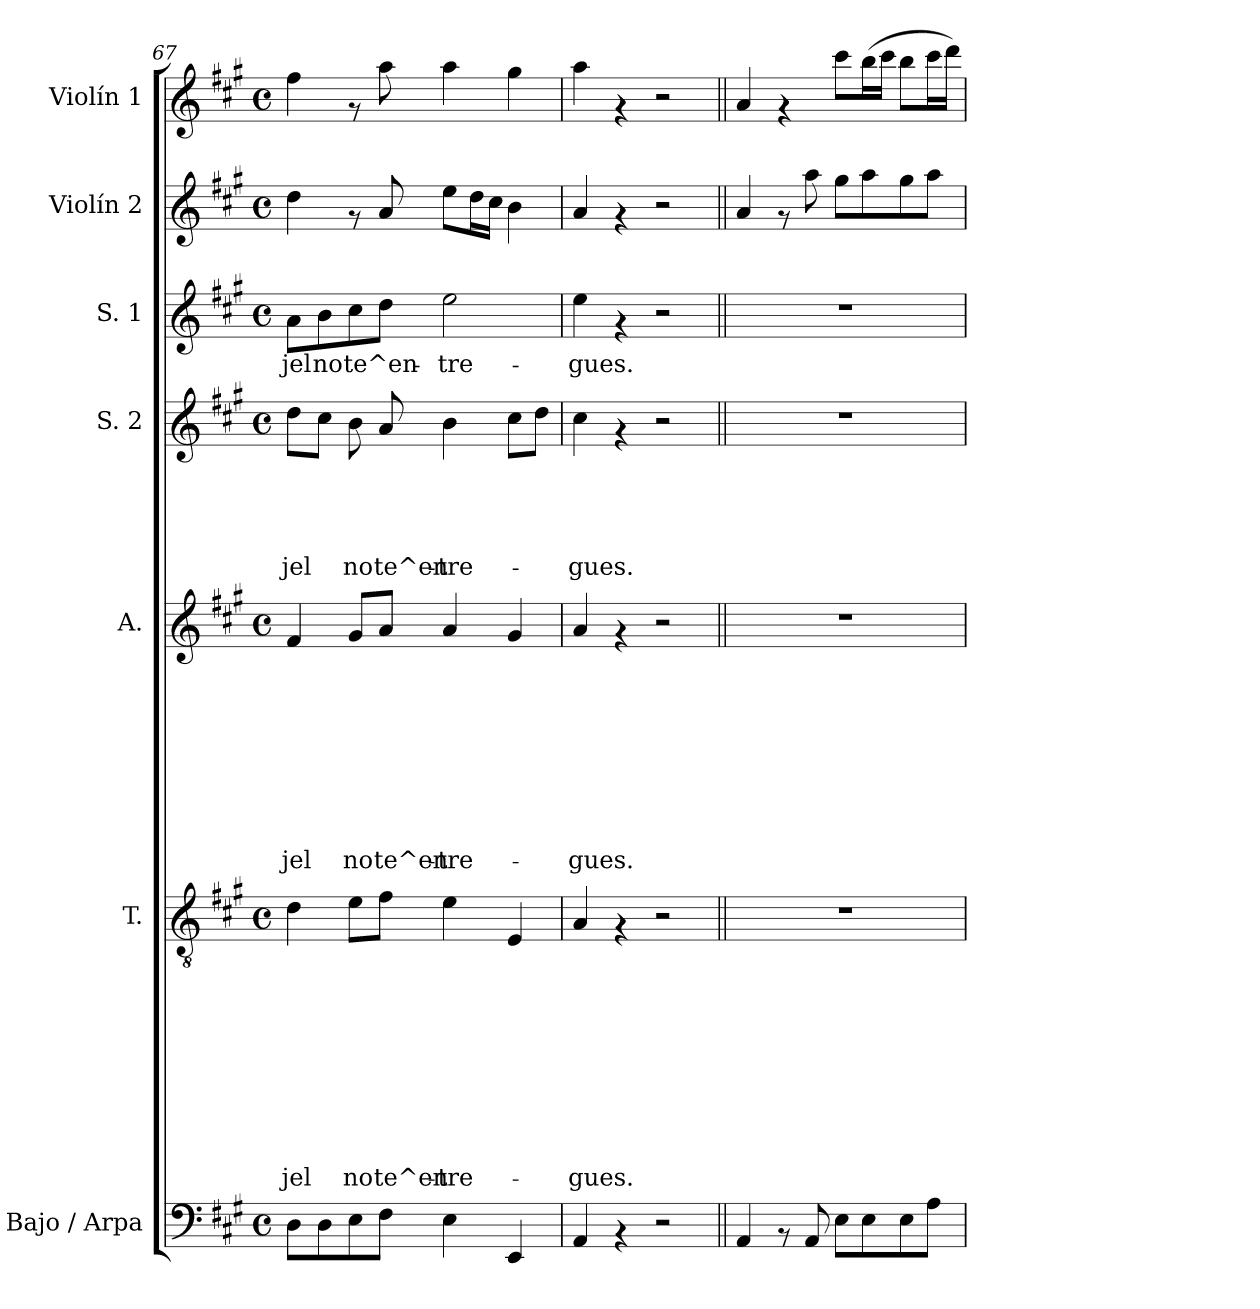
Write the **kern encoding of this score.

**kern	**kern	**text	**text	**text	**text	**text	**text	**text	**text	**text	**text	**kern	**text	**text	**text	**text	**text	**text	**text	**text	**text	**kern	**text	**text	**text	**text	**text	**kern	**text	**kern	**kern
*part7	*part6	*part6	*part6	*part6	*part6	*part6	*part6	*part6	*part6	*part6	*part6	*part5	*part5	*part5	*part5	*part5	*part5	*part5	*part5	*part5	*part5	*part4	*part4	*part4	*part4	*part4	*part4	*part3	*part3	*part2	*part1
*staff7	*staff6	*staff6	*staff6	*staff6	*staff6	*staff6	*staff6	*staff6	*staff6	*staff6	*staff6	*staff5	*staff5	*staff5	*staff5	*staff5	*staff5	*staff5	*staff5	*staff5	*staff5	*staff4	*staff4	*staff4	*staff4	*staff4	*staff4	*staff3	*staff3	*staff2	*staff1
*I"Bajo / Arpa	*I"T.	*	*	*	*	*	*	*	*	*	*	*I"A.	*	*	*	*	*	*	*	*	*	*I"S. 2	*	*	*	*	*	*I"S. 1	*	*I"Violín 2	*I"Violín 1
*I'Bajo / Arpa	*I'T.	*	*	*	*	*	*	*	*	*	*	*I'A.	*	*	*	*	*	*	*	*	*	*I'S. 2	*	*	*	*	*	*I'S. 1	*	*I'Violín 2	*I'Violín 1
!!LO:LB:g=z
*clefF4	*clefGv2	*	*	*	*	*	*	*	*	*	*	*clefG2	*	*	*	*	*	*	*	*	*	*clefG2	*	*	*	*	*	*clefG2	*	*clefG2	*clefG2
*k[f#c#g#]	*k[f#c#g#]	*	*	*	*	*	*	*	*	*	*	*k[f#c#g#]	*	*	*	*	*	*	*	*	*	*k[f#c#g#]	*	*	*	*	*	*k[f#c#g#]	*	*k[f#c#g#]	*k[f#c#g#]
*A:	*A:	*	*	*	*	*	*	*	*	*	*	*A:	*	*	*	*	*	*	*	*	*	*A:	*	*	*	*	*	*A:	*	*A:	*A:
*M4/4	*M4/4	*	*	*	*	*	*	*	*	*	*	*M4/4	*	*	*	*	*	*	*	*	*	*M4/4	*	*	*	*	*	*M4/4	*	*M4/4	*M4/4
*met(c)	*met(c)	*	*	*	*	*	*	*	*	*	*	*met(c)	*	*	*	*	*	*	*	*	*	*met(c)	*	*	*	*	*	*met(c)	*	*met(c)	*met(c)
=67	=67	=67	=67	=67	=67	=67	=67	=67	=67	=67	=67	=67	=67	=67	=67	=67	=67	=67	=67	=67	=67	=67	=67	=67	=67	=67	=67	=67	=67	=67	=67
!	!	!	!	!	!	!	!	!	!	!	!LO:LY:b	!	!	!	!	!	!	!	!	!	!LO:LY:b	!	!	!	!	!	!LO:LY:b	!	!LO:LY:b	!	!
8D\L	4d\	.	.	.	.	.	.	.	.	.	-jel	4f#/	.	.	.	.	.	.	.	.	-jel	8dd\L	.	.	.	.	-jel	8a\L	-jel	4dd\	4ff#\
!	!	!	!	!	!	!	!	!	!	!	!	!	!	!	!	!	!	!	!	!	!	!	!	!	!	!	!	!	!LO:LY:b	!	!
8D\	.	.	.	.	.	.	.	.	.	.	.	.	.	.	.	.	.	.	.	.	.	8cc#\J	.	.	.	.	.	8b\	no	.	.
!	!	!	!	!	!	!	!	!	!	!	!LO:LY:b	!	!	!	!	!	!	!	!	!	!LO:LY:b	!	!	!	!	!	!LO:LY:b	!	!LO:LY:b	!	!
8E\	8e\L	.	.	.	.	.	.	.	.	.	no	8g#/L	.	.	.	.	.	.	.	.	no	8b\	.	.	.	.	no	8cc#\	te^en-	8rf	8rf
!	!	!	!	!	!	!	!	!	!	!	!LO:LY:b	!	!	!	!	!	!	!	!	!	!LO:LY:b	!	!	!	!	!	!LO:LY:b	!	!	!	!
8F#\J	8f#\J	.	.	.	.	.	.	.	.	.	te^en-	8a/J	.	.	.	.	.	.	.	.	te^en-	8a/	.	.	.	.	te^en-	8dd\J	.	8a/	8aa\
!	!	!	!	!	!	!	!	!	!	!	!LO:LY:b	!	!	!	!	!	!	!	!	!	!LO:LY:b	!	!	!	!	!	!LO:LY:b	!	!LO:LY:b	!	!
4E\	4e\	.	.	.	.	.	.	.	.	.	-tre-	4a/	.	.	.	.	.	.	.	.	-tre-	4b\	.	.	.	.	-tre-	2ee\	-tre-	8ee\L	4aa\
.	.	.	.	.	.	.	.	.	.	.	.	.	.	.	.	.	.	.	.	.	.	.	.	.	.	.	.	.	.	16dd\L	.
.	.	.	.	.	.	.	.	.	.	.	.	.	.	.	.	.	.	.	.	.	.	.	.	.	.	.	.	.	.	16cc#\JJ	.
4EE/	4E/	.	.	.	.	.	.	.	.	.	.	4g#/	.	.	.	.	.	.	.	.	.	8cc#\L	.	.	.	.	.	.	.	4b\	4gg#\
.	.	.	.	.	.	.	.	.	.	.	.	.	.	.	.	.	.	.	.	.	.	8dd\J	.	.	.	.	.	.	.	.	.
=68	=68	=68	=68	=68	=68	=68	=68	=68	=68	=68	=68	=68	=68	=68	=68	=68	=68	=68	=68	=68	=68	=68	=68	=68	=68	=68	=68	=68	=68	=68	=68
!	!	!	!	!	!	!	!	!	!	!	!LO:LY:b	!	!	!	!	!	!	!	!	!	!LO:LY:b	!	!	!	!	!	!LO:LY:b	!	!LO:LY:b	!	!
4AA/	4A/	.	.	.	.	.	.	.	.	.	-gues.	4a/	.	.	.	.	.	.	.	.	-gues.	4cc#\	.	.	.	.	-gues.	4ee\	-gues.	4a/	4aa\
4rAA	4rF	.	.	.	.	.	.	.	.	.	.	4rf	.	.	.	.	.	.	.	.	.	4rf	.	.	.	.	.	4rf	.	4rf	4rf
2r	2r	.	.	.	.	.	.	.	.	.	.	2r	.	.	.	.	.	.	.	.	.	2r	.	.	.	.	.	2r	.	2r	2r
!!LO:PB:g=z
=69||	=69||	=69||	=69||	=69||	=69||	=69||	=69||	=69||	=69||	=69||	=69||	=69||	=69||	=69||	=69||	=69||	=69||	=69||	=69||	=69||	=69||	=69||	=69||	=69||	=69||	=69||	=69||	=69||	=69||	=69||	=69||
4AA/	1r	.	.	.	.	.	.	.	.	.	.	1r	.	.	.	.	.	.	.	.	.	1r	.	.	.	.	.	1r	.	4a/	4a/
8rAA	.	.	.	.	.	.	.	.	.	.	.	.	.	.	.	.	.	.	.	.	.	.	.	.	.	.	.	.	.	8rf	4rf
8AA/	.	.	.	.	.	.	.	.	.	.	.	.	.	.	.	.	.	.	.	.	.	.	.	.	.	.	.	.	.	8aa\	.
8E\L	.	.	.	.	.	.	.	.	.	.	.	.	.	.	.	.	.	.	.	.	.	.	.	.	.	.	.	.	.	8gg#\L	8ccc#\L
8E\	.	.	.	.	.	.	.	.	.	.	.	.	.	.	.	.	.	.	.	.	.	.	.	.	.	.	.	.	.	8aa\	(<16bb\L
.	.	.	.	.	.	.	.	.	.	.	.	.	.	.	.	.	.	.	.	.	.	.	.	.	.	.	.	.	.	.	16ccc#\JJ
8E\	.	.	.	.	.	.	.	.	.	.	.	.	.	.	.	.	.	.	.	.	.	.	.	.	.	.	.	.	.	8gg#\	8bb\L
8A\J	.	.	.	.	.	.	.	.	.	.	.	.	.	.	.	.	.	.	.	.	.	.	.	.	.	.	.	.	.	8aa\J	16ccc#\L
.	.	.	.	.	.	.	.	.	.	.	.	.	.	.	.	.	.	.	.	.	.	.	.	.	.	.	.	.	.	.	16ddd\JJ)
=	=	=	=	=	=	=	=	=	=	=	=	=	=	=	=	=	=	=	=	=	=	=	=	=	=	=	=	=	=	=	=
*-	*-	*-	*-	*-	*-	*-	*-	*-	*-	*-	*-	*-	*-	*-	*-	*-	*-	*-	*-	*-	*-	*-	*-	*-	*-	*-	*-	*-	*-	*-	*-
